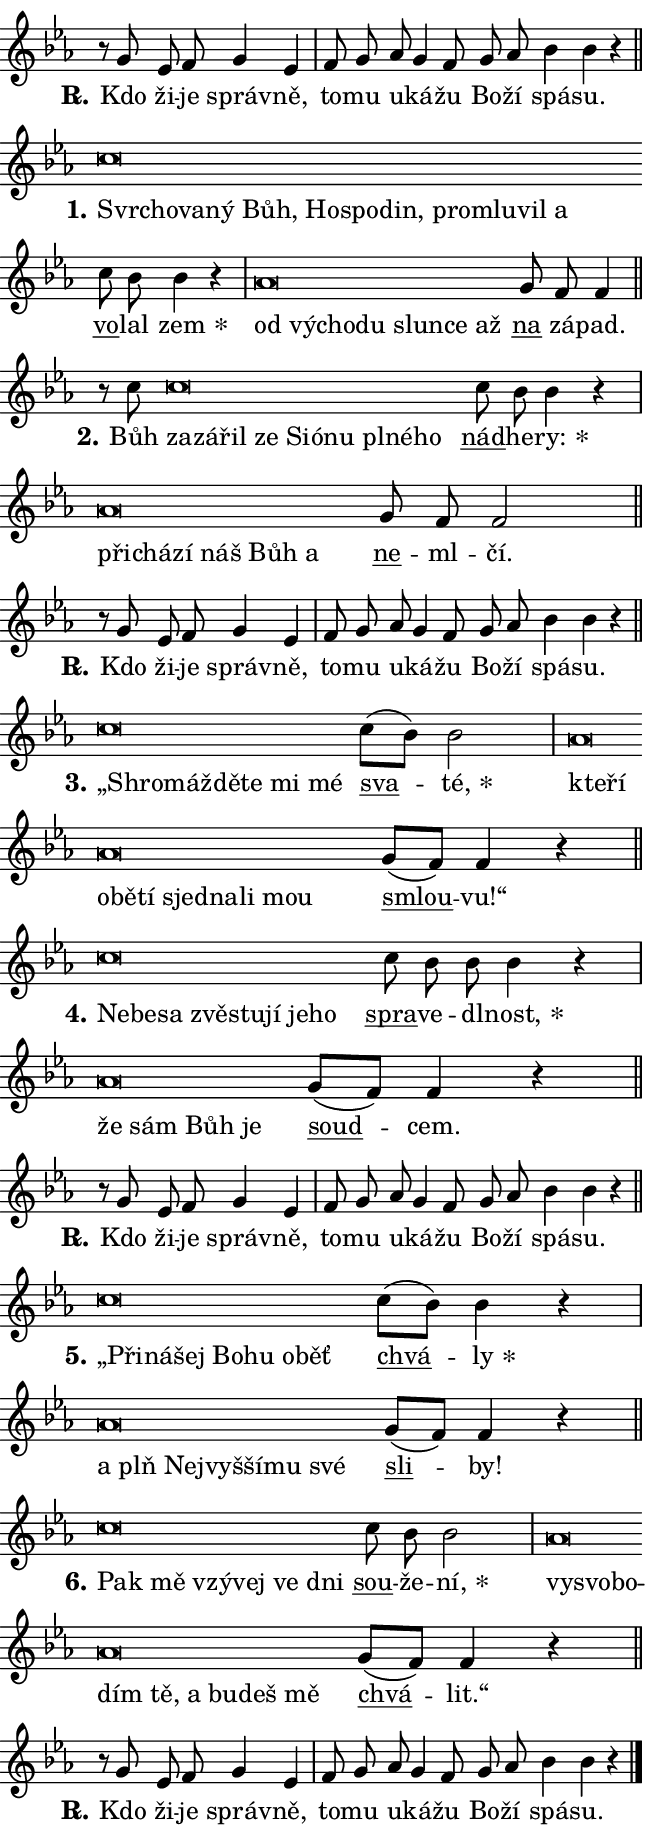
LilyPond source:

\version "2.24.0"
\header { tagline = "" }
\paper {
  indent = 0\cm
  top-margin = 0\cm
  right-margin = 0.13\cm % to fit lyric hyphens
  bottom-margin = 0\cm
  left-margin = 0\cm
  paper-width = 11\cm
  page-breaking = #ly:one-page-breaking
  system-system-spacing.basic-distance = #11
  score-system-spacing.basic-distance = #11
  ragged-last = ##f
}


%% Author: Thomas Morley
%% https://lists.gnu.org/archive/html/lilypond-user/2020-05/msg00002.html
#(define (line-position grob)
"Returns position of @var[grob} in current system:
   @code{'start}, if at first time-step
   @code{'end}, if at last time-step
   @code{'middle} otherwise
"
  (let* ((col (ly:item-get-column grob))
         (ln (ly:grob-object col 'left-neighbor))
         (rn (ly:grob-object col 'right-neighbor))
         (col-to-check-left (if (ly:grob? ln) ln col))
         (col-to-check-right (if (ly:grob? rn) rn col))
         (break-dir-left
           (and
             (ly:grob-property col-to-check-left 'non-musical #f)
             (ly:item-break-dir col-to-check-left)))
         (break-dir-right
           (and
             (ly:grob-property col-to-check-right 'non-musical #f)
             (ly:item-break-dir col-to-check-right))))
        (cond ((eqv? 1 break-dir-left) 'start)
              ((eqv? -1 break-dir-right) 'end)
              (else 'middle))))

#(define (tranparent-at-line-position vctor)
  (lambda (grob)
  "Relying on @code{line-position} select the relevant enry from @var{vctor}.
Used to determine transparency,"
    (case (line-position grob)
      ((end) (not (vector-ref vctor 0)))
      ((middle) (not (vector-ref vctor 1)))
      ((start) (not (vector-ref vctor 2))))))

noteHeadBreakVisibility =
#(define-music-function (break-visibility)(vector?)
"Makes @code{NoteHead}s transparent relying on @var{break-visibility}"
#{
  \override NoteHead.transparent =
    #(tranparent-at-line-position break-visibility)
#})

#(define delete-ledgers-for-transparent-note-heads
  (lambda (grob)
    "Reads whether a @code{NoteHead} is transparent.
If so this @code{NoteHead} is removed from @code{'note-heads} from
@var{grob}, which is supposed to be @code{LedgerLineSpanner}.
As a result ledgers are not printed for this @code{NoteHead}"
    (let* ((nhds-array (ly:grob-object grob 'note-heads))
           (nhds-list
             (if (ly:grob-array? nhds-array)
                 (ly:grob-array->list nhds-array)
                 '()))
           ;; Relies on the transparent-property being done before
           ;; Staff.LedgerLineSpanner.after-line-breaking is executed.
           ;; This is fragile ...
           (to-keep
             (remove
               (lambda (nhd)
                 (ly:grob-property nhd 'transparent #f))
               nhds-list)))
      ;; TODO find a better method to iterate over grob-arrays, similiar
      ;; to filter/remove etc for lists
      ;; For now rebuilt from scratch
      (set! (ly:grob-object grob 'note-heads)  '())
      (for-each
        (lambda (nhd)
          (ly:pointer-group-interface::add-grob grob 'note-heads nhd))
        to-keep))))

squashNotes = {
  \override NoteHead.X-extent = #'(-0.2 . 0.2)
  \override NoteHead.Y-extent = #'(-0.75 . 0)
  \override NoteHead.stencil =
    #(lambda (grob)
       (let ((pos (ly:grob-property grob 'staff-position)))
         (begin
           (if (< pos -7) (display "ERROR: Lower brevis then expected\n") (display ""))
           (if (<= pos -6) ly:text-interface::print ly:note-head::print))))
}
unSquashNotes = {
  \revert NoteHead.X-extent
  \revert NoteHead.Y-extent
  \revert NoteHead.stencil
}

hideNotes = \noteHeadBreakVisibility #begin-of-line-visible
unHideNotes = \noteHeadBreakVisibility #all-visible

% work-around for resetting accidentals
% https://lilypond.org/doc/v2.23/Documentation/notation/displaying-rhythms#unmetered-music
cadenzaMeasure = {
  \cadenzaOff
  \partial 1024 s1024
  \cadenzaOn
}

#(define-markup-command (accent layout props text) (markup?)
  "Underline accented syllable"
  (interpret-markup layout props
    #{\markup \override #'(offset . 4.3) \underline { #text }#}))

responsum = \markup \concat {
  "R" \hspace #-1.05 \path #0.1 #'((moveto 0 0.07) (lineto 0.9 0.8)) \hspace #0.05 "."
}

spaceSize = #0.6828661417322834 % exact space size for TeX Gyre Schola

\layout {
  \context {
    \Staff
    \remove "Time_signature_engraver"
    \override LedgerLineSpanner.after-line-breaking = #delete-ledgers-for-transparent-note-heads
  }
  \context {
    \Lyrics {
      \override LyricSpace.minimum-distance = \spaceSize
      \override LyricText.font-name = #"TeX Gyre Schola"
      \override LyricText.font-size = 1
      \override StanzaNumber.font-name = #"TeX Gyre Schola Bold"
      \override StanzaNumber.font-size = 1
    }
  }
  \context {
    \Score 
    \override NoteHead.text =
      #(lambda (grob) 
        (let ((pos (ly:grob-property grob 'staff-position)))
          #{\markup {
            \combine
              \halign #-0.55 \raise #(if (= pos -6) 0 0.5) \override #'(thickness . 2) \draw-line #'(3.2 . 0)
              \musicglyph "noteheads.sM1"
          }#}))
  }
}

% magnetic-lyrics.ily
%
%   written by
%     Jean Abou Samra <jean@abou-samra.fr>
%     Werner Lemberg <wl@gnu.org>
%
%   adapted by
%     Jiri Hon <jiri.hon@gmail.com>
%
% Version 2022-Apr-15

% https://www.mail-archive.com/lilypond-user@gnu.org/msg149350.html

#(define (Left_hyphen_pointer_engraver context)
   "Collect syllable-hyphen-syllable occurrences in lyrics and store
them in properties.  This engraver only looks to the left.  For
example, if the lyrics input is @code{foo -- bar}, it does the
following.

@itemize @bullet
@item
Set the @code{text} property of the @code{LyricHyphen} grob between
@q{foo} and @q{bar} to @code{foo}.

@item
Set the @code{left-hyphen} property of the @code{LyricText} grob with
text @q{foo} to the @code{LyricHyphen} grob between @q{foo} and
@q{bar}.
@end itemize

Use this auxiliary engraver in combination with the
@code{lyric-@/text::@/apply-@/magnetic-@/offset!} hook."
   (let ((hyphen #f)
         (text #f))
     (make-engraver
      (acknowledgers
       ((lyric-syllable-interface engraver grob source-engraver)
        (set! text grob)))
      (end-acknowledgers
       ((lyric-hyphen-interface engraver grob source-engraver)
        ;(when (not (grob::has-interface grob 'lyric-space-interface))
          (set! hyphen grob)));)
      ((stop-translation-timestep engraver)
       (when (and text hyphen)
         (ly:grob-set-object! text 'left-hyphen hyphen))
       (set! text #f)
       (set! hyphen #f)))))

#(define (lyric-text::apply-magnetic-offset! grob)
   "If the space between two syllables is less than the value in
property @code{LyricText@/.details@/.squash-threshold}, move the right
syllable to the left so that it gets concatenated with the left
syllable.

Use this function as a hook for
@code{LyricText@/.after-@/line-@/breaking} if the
@code{Left_@/hyphen_@/pointer_@/engraver} is active."
   (let ((hyphen (ly:grob-object grob 'left-hyphen #f)))
     (when hyphen
       (let ((left-text (ly:spanner-bound hyphen LEFT)))
         (when (grob::has-interface left-text 'lyric-syllable-interface)
           (let* ((common (ly:grob-common-refpoint grob left-text X))
                  (this-x-ext (ly:grob-extent grob common X))
                  (left-x-ext
                   (begin
                     ;; Trigger magnetism for left-text.
                     (ly:grob-property left-text 'after-line-breaking)
                     (ly:grob-extent left-text common X)))
                  ;; `delta` is the gap width between two syllables.
                  (delta (- (interval-start this-x-ext)
                            (interval-end left-x-ext)))
                  (details (ly:grob-property grob 'details))
                  (threshold (assoc-get 'squash-threshold details 0.2)))
             (when (< delta threshold)
               (let* (;; We have to manipulate the input text so that
                      ;; ligatures crossing syllable boundaries are not
                      ;; disabled.  For languages based on the Latin
                      ;; script this is essentially a beautification.
                      ;; However, for non-Western scripts it can be a
                      ;; necessity.
                      (lt (ly:grob-property left-text 'text))
                      (rt (ly:grob-property grob 'text))
                      (is-space (grob::has-interface hyphen 'lyric-space-interface))
                      (space (if is-space " " ""))
                      (extra-delta (if is-space spaceSize 0))
                      ;; Append new syllable.
                      (ltrt-space (if (and (string? lt) (string? rt))
                                (string-append lt space rt)
                                (make-concat-markup (list lt space rt))))
                      ;; Right-align `ltrt` to the right side.
                      (ltrt-space-markup (grob-interpret-markup
                               grob
                               (make-translate-markup
                                (cons (interval-length this-x-ext) 0)
                                (make-right-align-markup ltrt-space)))))
                 (begin
                   ;; Don't print `left-text`.
                   (ly:grob-set-property! left-text 'stencil #f)
                   ;; Set text and stencil (which holds all collected
                   ;; syllables so far) and shift it to the left.
                   (ly:grob-set-property! grob 'text ltrt-space)
                   (ly:grob-set-property! grob 'stencil ltrt-space-markup)
                   (ly:grob-translate-axis! grob (- (- delta extra-delta)) X))))))))))


#(define (lyric-hyphen::displace-bounds-first grob)
   ;; Make very sure this callback isn't triggered too early.
   (let ((left (ly:spanner-bound grob LEFT))
         (right (ly:spanner-bound grob RIGHT)))
     (ly:grob-property left 'after-line-breaking)
     (ly:grob-property right 'after-line-breaking)
     (ly:lyric-hyphen::print grob)))

squashThreshold = #0.4

\layout {
  \context {
    \Lyrics
    \consists #Left_hyphen_pointer_engraver
    \override LyricText.after-line-breaking =
      #lyric-text::apply-magnetic-offset!
    \override LyricHyphen.stencil = #lyric-hyphen::displace-bounds-first
    \override LyricText.details.squash-threshold = \squashThreshold
    \override LyricHyphen.minimum-distance = 0
    \override LyricHyphen.minimum-length = \squashThreshold
  }
}

squashText = \override LyricText.details.squash-threshold = 9999
unSquashText = \override LyricText.details.squash-threshold = \squashThreshold

leftText = \override LyricText.self-alignment-X = #LEFT
unLeftText = \revert LyricText.self-alignment-X

starOffset = #(lambda (grob) 
                (let ((x_offset (ly:self-alignment-interface::aligned-on-x-parent grob)))
                  (if (= x_offset 0) 0 (+ x_offset 1.2))))

star = #(define-music-function (syllable)(string?)
"Append star separator at the end of a syllable"
#{
  \once \override LyricText.X-offset = #starOffset
  \lyricmode { \markup {
    #syllable
    \override #'((font-name . "TeX Gyre Schola Bold")) \hspace #0.2 \lower #0.65 \larger "*"
  } }
#})

starAccent = #(define-music-function (syllable)(string?)
"Append star separator at the end of a syllable and make accent"
#{
  \once \override LyricText.X-offset = #starOffset
  \lyricmode { \markup {
    \accent #syllable
    \override #'((font-name . "TeX Gyre Schola Bold")) \hspace #0.2 \lower #0.65 \larger "*"
  } }
#})

breath = #(define-music-function (syllable)(string?)
"Append breathing indicator at the end of a syllable"
#{
  \lyricmode { \markup { #syllable "+" } }
#})

optionalBreath = #(define-music-function (syllable)(string?)
"Append optional breathing indicator at the end of a syllable"
#{
  \lyricmode { \markup { #syllable "(+)" } }
#})


\score {
    <<
        \new Voice = "melody" { \cadenzaOn \key es \major \relative { r8 g' es f g4 es \cadenzaMeasure \bar "|" f8 g \bar "" as g4 f8 \bar "" g as \bar "" bes4 bes r \cadenzaMeasure \bar "||" \break } }
        \new Lyrics \lyricsto "melody" { \lyricmode { \set stanza = \responsum
Kdo ži -- je správ -- ně, to -- mu u -- ká -- žu Bo -- ží spá -- su. } }
    >>
    \layout {}
}

\score {
    <<
        \new Voice = "melody" { \cadenzaOn \key es \major \relative { \squashNotes c''\breve*1/16 \hideNotes \breve*1/16 \bar "" \breve*1/16 \bar "" \breve*1/16 \bar "" \breve*1/16 \bar "" \breve*1/16 \bar "" \breve*1/16 \bar "" \breve*1/16 \bar "" \breve*1/16 \bar "" \breve*1/16 \bar "" \breve*1/16 \breve*1/16 \bar "" \unHideNotes \unSquashNotes \bar "" c8 bes bes4 r \cadenzaMeasure \bar "|" \squashNotes as\breve*1/16 \hideNotes \breve*1/16 \bar "" \breve*1/16 \bar "" \breve*1/16 \bar "" \breve*1/16 \bar "" \breve*1/16 \breve*1/16 \bar "" \unHideNotes \unSquashNotes \bar "" g8 f f4 \cadenzaMeasure \bar "||" \break } }
        \new Lyrics \lyricsto "melody" { \lyricmode { \set stanza = "1."
\leftText Svr -- \squashText cho -- va -- ný Bůh, Ho -- spo -- din, pro -- mlu -- vil a \unLeftText \unSquashText \markup \accent vo -- lal \star zem \leftText od \squashText vý -- cho -- du slun -- ce až \unLeftText \unSquashText \markup \accent na zá -- pad. } }
    >>
    \layout {}
}

\score {
    <<
        \new Voice = "melody" { \cadenzaOn \key es \major \relative { r8 c''8 \squashNotes c\breve*1/16 \hideNotes \breve*1/16 \bar "" \breve*1/16 \bar "" \breve*1/16 \bar "" \breve*1/16 \bar "" \breve*1/16 \bar "" \breve*1/16 \bar "" \breve*1/16 \bar "" \breve*1/16 \breve*1/16 \bar "" \unHideNotes \unSquashNotes \bar "" c8 bes bes4 r \cadenzaMeasure \bar "|" \squashNotes as\breve*1/16 \hideNotes \breve*1/16 \bar "" \breve*1/16 \bar "" \breve*1/16 \bar "" \breve*1/16 \breve*1/16 \bar "" \unHideNotes \unSquashNotes \bar "" g8 f f2 \cadenzaMeasure \bar "||" \break } }
        \new Lyrics \lyricsto "melody" { \lyricmode { \set stanza = "2."
Bůh \leftText za -- \squashText zá -- řil ze Si -- ó -- nu pl -- né -- ho \unLeftText \unSquashText \markup \accent nád -- he -- \star ry: \leftText při -- \squashText chá -- zí náš Bůh a \unLeftText \unSquashText \markup \accent ne -- ml -- čí. } }
    >>
    \layout {}
}

\score {
    <<
        \new Voice = "melody" { \cadenzaOn \key es \major \relative { r8 g' es f g4 es \cadenzaMeasure \bar "|" f8 g \bar "" as g4 f8 \bar "" g as \bar "" bes4 bes r \cadenzaMeasure \bar "||" \break } }
        \new Lyrics \lyricsto "melody" { \lyricmode { \set stanza = \responsum
Kdo ži -- je správ -- ně, to -- mu u -- ká -- žu Bo -- ží spá -- su. } }
    >>
    \layout {}
}

\score {
    <<
        \new Voice = "melody" { \cadenzaOn \key es \major \relative { \squashNotes c''\breve*1/16 \hideNotes \breve*1/16 \bar "" \breve*1/16 \bar "" \breve*1/16 \bar "" \breve*1/16 \breve*1/16 \bar "" \unHideNotes \unSquashNotes \bar "" c8[( bes)] bes2 \cadenzaMeasure \bar "|" \squashNotes as\breve*1/16 \hideNotes \breve*1/16 \bar "" \breve*1/16 \bar "" \breve*1/16 \bar "" \breve*1/16 \bar "" \breve*1/16 \bar "" \breve*1/16 \bar "" \breve*1/16 \breve*1/16 \bar "" \unHideNotes \unSquashNotes \bar "" g8[( f)] f4 r \cadenzaMeasure \bar "||" \break } }
        \new Lyrics \lyricsto "melody" { \lyricmode { \set stanza = "3."
\leftText „Shro -- \squashText máž -- dě -- te mi mé \unLeftText \unSquashText \markup \accent sva -- \star té, \leftText kte -- \squashText ří o -- bě -- tí sjed -- na -- li mou \unLeftText \unSquashText \markup \accent smlou -- vu!“ } }
    >>
    \layout {}
}

\score {
    <<
        \new Voice = "melody" { \cadenzaOn \key es \major \relative { \squashNotes c''\breve*1/16 \hideNotes \breve*1/16 \bar "" \breve*1/16 \bar "" \breve*1/16 \bar "" \breve*1/16 \bar "" \breve*1/16 \bar "" \breve*1/16 \breve*1/16 \bar "" \unHideNotes \unSquashNotes \bar "" c8 bes bes bes4 r \cadenzaMeasure \bar "|" \squashNotes as\breve*1/16 \hideNotes \breve*1/16 \bar "" \breve*1/16 \breve*1/16 \bar "" \unHideNotes \unSquashNotes \bar "" g8[( f)] f4 r \cadenzaMeasure \bar "||" \break } }
        \new Lyrics \lyricsto "melody" { \lyricmode { \set stanza = "4."
\leftText Ne -- \squashText be -- sa zvě -- stu -- jí je -- ho \unLeftText \unSquashText \markup \accent spra -- ve -- dl -- \star nost, \leftText že \squashText sám Bůh je \unLeftText \unSquashText \markup \accent soud -- cem. } }
    >>
    \layout {}
}

\score {
    <<
        \new Voice = "melody" { \cadenzaOn \key es \major \relative { r8 g' es f g4 es \cadenzaMeasure \bar "|" f8 g \bar "" as g4 f8 \bar "" g as \bar "" bes4 bes r \cadenzaMeasure \bar "||" \break } }
        \new Lyrics \lyricsto "melody" { \lyricmode { \set stanza = \responsum
Kdo ži -- je správ -- ně, to -- mu u -- ká -- žu Bo -- ží spá -- su. } }
    >>
    \layout {}
}

\score {
    <<
        \new Voice = "melody" { \cadenzaOn \key es \major \relative { \squashNotes c''\breve*1/16 \hideNotes \breve*1/16 \bar "" \breve*1/16 \bar "" \breve*1/16 \bar "" \breve*1/16 \bar "" \breve*1/16 \breve*1/16 \bar "" \unHideNotes \unSquashNotes \bar "" c8[( bes)] bes4 r \cadenzaMeasure \bar "|" \squashNotes as\breve*1/16 \hideNotes \breve*1/16 \bar "" \breve*1/16 \bar "" \breve*1/16 \bar "" \breve*1/16 \bar "" \breve*1/16 \breve*1/16 \bar "" \unHideNotes \unSquashNotes \bar "" g8[( f)] f4 r \cadenzaMeasure \bar "||" \break } }
        \new Lyrics \lyricsto "melody" { \lyricmode { \set stanza = "5."
\leftText „Při -- \squashText ná -- šej Bo -- hu o -- běť \unLeftText \unSquashText \markup \accent chvá -- \star ly \leftText a \squashText plň Nej -- vyš -- ší -- mu své \unLeftText \unSquashText \markup \accent sli -- by! } }
    >>
    \layout {}
}

\score {
    <<
        \new Voice = "melody" { \cadenzaOn \key es \major \relative { \squashNotes c''\breve*1/16 \hideNotes \breve*1/16 \bar "" \breve*1/16 \bar "" \breve*1/16 \bar "" \breve*1/16 \breve*1/16 \bar "" \unHideNotes \unSquashNotes \bar "" c8 bes bes2 \cadenzaMeasure \bar "|" \squashNotes as\breve*1/16 \hideNotes \breve*1/16 \bar "" \breve*1/16 \bar "" \breve*1/16 \bar "" \breve*1/16 \bar "" \breve*1/16 \bar "" \breve*1/16 \bar "" \breve*1/16 \breve*1/16 \bar "" \unHideNotes \unSquashNotes \bar "" g8[( f)] f4 r \cadenzaMeasure \bar "||" \break } }
        \new Lyrics \lyricsto "melody" { \lyricmode { \set stanza = "6."
\leftText Pak \squashText mě vzý -- vej ve dni \unLeftText \unSquashText \markup \accent sou -- že -- \star ní, \leftText vy -- \squashText svo -- bo -- dím tě, a bu -- deš mě \unLeftText \unSquashText \markup \accent chvá -- lit.“ } }
    >>
    \layout {}
}

\score {
    <<
        \new Voice = "melody" { \cadenzaOn \key es \major \relative { r8 g' es f g4 es \cadenzaMeasure \bar "|" f8 g \bar "" as g4 f8 \bar "" g as \bar "" bes4 bes r \cadenzaMeasure \bar "||" \break } \bar "|." }
        \new Lyrics \lyricsto "melody" { \lyricmode { \set stanza = \responsum
Kdo ži -- je správ -- ně, to -- mu u -- ká -- žu Bo -- ží spá -- su. } }
    >>
    \layout {}
}
